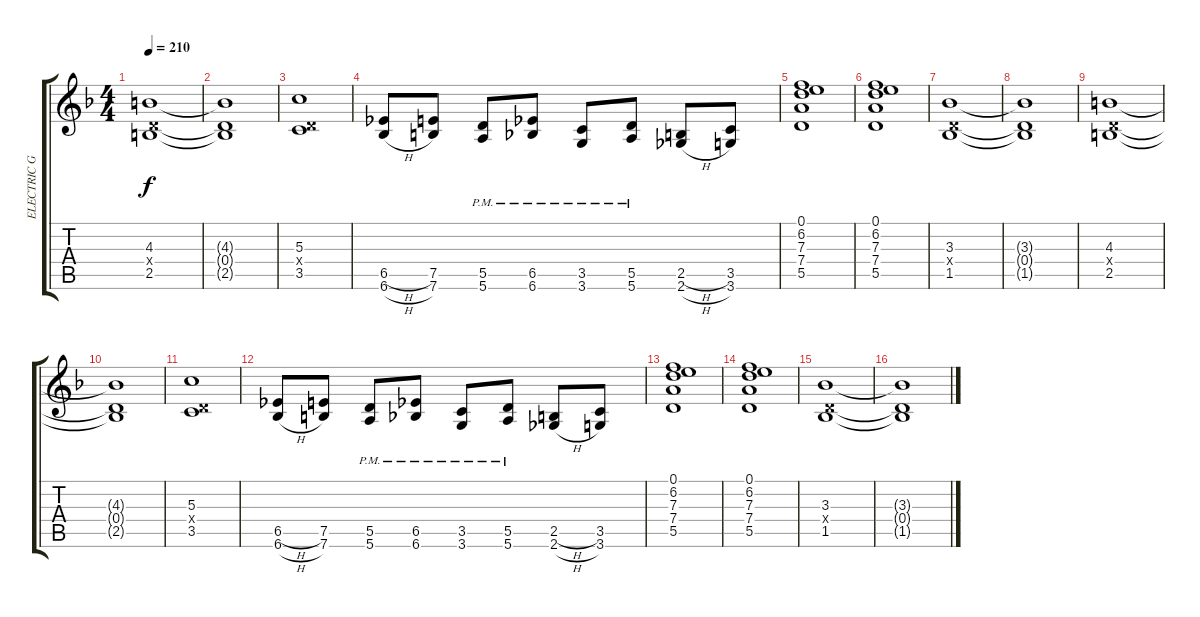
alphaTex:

\track ("ELECTRIC GUITAR 1" "ELECTRIC G") {instrument overdrivenguitar}
\staff {score tabs}
\tuning (E4 B3 G3 D3 A2 E2) {hide}
\ts (4 4)
\tempo 210
\clef g2
\ks f
(4.3 0.4{x} 2.5).1{dy f} |
(4.3{t} 0.4{t} 2.5{t}).1 |
(5.3 0.4{x} 3.5).1 |
(6.5{h} 6.6{h}).8 (7.5 7.6).8 (5.5{pm} 5.6{pm}).8 (6.5{pm} 6.6{pm}).8 (3.5{pm} 3.6{pm}).8 (5.5{pm} 5.6{pm}).8 (2.5{h} 2.6{h}).8 (3.5 3.6).8 |
(0.1 6.2 7.3 7.4 5.5).1 |
(0.1 6.2 7.3 7.4 5.5).1 |
(3.3 0.4{x} 1.5).1 |
(3.3{t} 0.4{t} 1.5{t}).1 |
(4.3 0.4{x} 2.5).1 |
(4.3{t} 0.4{t} 2.5{t}).1 |
(5.3 0.4{x} 3.5).1 |
(6.5{h} 6.6{h}).8 (7.5 7.6).8 (5.5{pm} 5.6{pm}).8 (6.5{pm} 6.6{pm}).8 (3.5{pm} 3.6{pm}).8 (5.5{pm} 5.6{pm}).8 (2.5{h} 2.6{h}).8 (3.5 3.6).8 |
(0.1 6.2 7.3 7.4 5.5).1 |
(0.1 6.2 7.3 7.4 5.5).1 |
(3.3 0.4{x} 1.5).1 |
(3.3{t} 0.4{t} 1.5{t}).1
